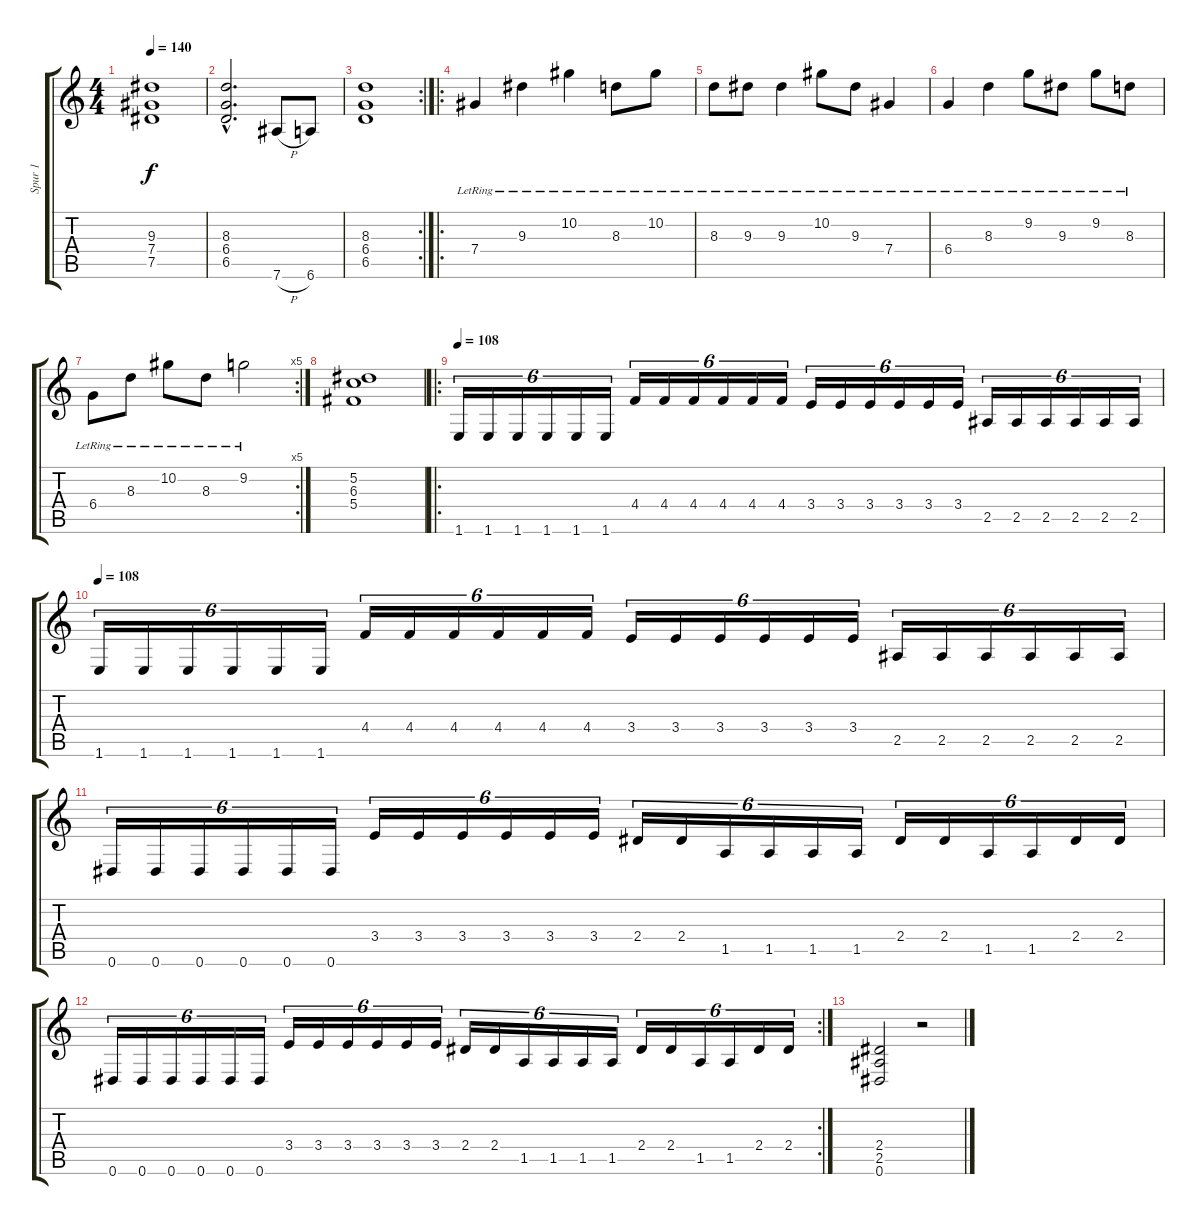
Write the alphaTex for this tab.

\track ("Spur 1" "Spur 1") {instrument overdrivenguitar}
\staff {score tabs}
\tuning (Eb4 Bb3 Gb3 Db3 Ab2 Eb2) {hide}
\ts (4 4)
\tempo 140
\clef g2
\ks c
(9.3 7.4 7.5).1{dy f} |
(8.3{hac} 6.4{hac} 6.5{hac}).2{d} 7.6{h}.8 6.6.8 |
\rc 2
(8.3 6.4 6.5).1 |
\ro
7.4{lr}.4 9.3{lr}.4 10.2{lr}.4 8.3{lr}.8 10.2{lr}.8 |
8.3{lr}.8 9.3{lr}.8 9.3{lr}.4 10.2{lr}.8 9.3{lr}.8 7.4{lr}.4 |
6.4{lr}.4 8.3{lr}.4 9.2{lr}.8 9.3{lr}.8 9.2{lr}.8 8.3{lr}.8 |
\rc 5
6.4{lr}.8 8.3{lr}.8 10.2{lr}.8 8.3{lr}.8 9.2{lr}.2 |
(5.2 6.3 5.4).1 |
\ro
\tempo 108
1.6.16{tu (6 4)} 1.6.16{tu (6 4)} 1.6.16{tu (6 4)} 1.6.16{tu (6 4)} 1.6.16{tu (6 4)} 1.6.16{tu (6 4)} 4.4.16{tu (6 4)} 4.4.16{tu (6 4)} 4.4.16{tu (6 4)} 4.4.16{tu (6 4)} 4.4.16{tu (6 4)} 4.4.16{tu (6 4)} 3.4.16{tu (6 4)} 3.4.16{tu (6 4)} 3.4.16{tu (6 4)} 3.4.16{tu (6 4)} 3.4.16{tu (6 4)} 3.4.16{tu (6 4)} 2.5.16{tu (6 4)} 2.5.16{tu (6 4)} 2.5.16{tu (6 4)} 2.5.16{tu (6 4)} 2.5.16{tu (6 4)} 2.5.16{tu (6 4)} |
\tempo 108
1.6.16{tu (6 4)} 1.6.16{tu (6 4)} 1.6.16{tu (6 4)} 1.6.16{tu (6 4)} 1.6.16{tu (6 4)} 1.6.16{tu (6 4)} 4.4.16{tu (6 4)} 4.4.16{tu (6 4)} 4.4.16{tu (6 4)} 4.4.16{tu (6 4)} 4.4.16{tu (6 4)} 4.4.16{tu (6 4)} 3.4.16{tu (6 4)} 3.4.16{tu (6 4)} 3.4.16{tu (6 4)} 3.4.16{tu (6 4)} 3.4.16{tu (6 4)} 3.4.16{tu (6 4)} 2.5.16{tu (6 4)} 2.5.16{tu (6 4)} 2.5.16{tu (6 4)} 2.5.16{tu (6 4)} 2.5.16{tu (6 4)} 2.5.16{tu (6 4)} |
0.6.16{tu (6 4)} 0.6.16{tu (6 4)} 0.6.16{tu (6 4)} 0.6.16{tu (6 4)} 0.6.16{tu (6 4)} 0.6.16{tu (6 4)} 3.4.16{tu (6 4)} 3.4.16{tu (6 4)} 3.4.16{tu (6 4)} 3.4.16{tu (6 4)} 3.4.16{tu (6 4)} 3.4.16{tu (6 4)} 2.4.16{tu (6 4)} 2.4.16{tu (6 4)} 1.5.16{tu (6 4)} 1.5.16{tu (6 4)} 1.5.16{tu (6 4)} 1.5.16{tu (6 4)} 2.4.16{tu (6 4)} 2.4.16{tu (6 4)} 1.5.16{tu (6 4)} 1.5.16{tu (6 4)} 2.4.16{tu (6 4)} 2.4.16{tu (6 4)} |
\rc 2
0.6.16{tu (6 4)} 0.6.16{tu (6 4)} 0.6.16{tu (6 4)} 0.6.16{tu (6 4)} 0.6.16{tu (6 4)} 0.6.16{tu (6 4)} 3.4.16{tu (6 4)} 3.4.16{tu (6 4)} 3.4.16{tu (6 4)} 3.4.16{tu (6 4)} 3.4.16{tu (6 4)} 3.4.16{tu (6 4)} 2.4.16{tu (6 4)} 2.4.16{tu (6 4)} 1.5.16{tu (6 4)} 1.5.16{tu (6 4)} 1.5.16{tu (6 4)} 1.5.16{tu (6 4)} 2.4.16{tu (6 4)} 2.4.16{tu (6 4)} 1.5.16{tu (6 4)} 1.5.16{tu (6 4)} 2.4.16{tu (6 4)} 2.4.16{tu (6 4)} |
(2.4 2.5 0.6).2 r.2
